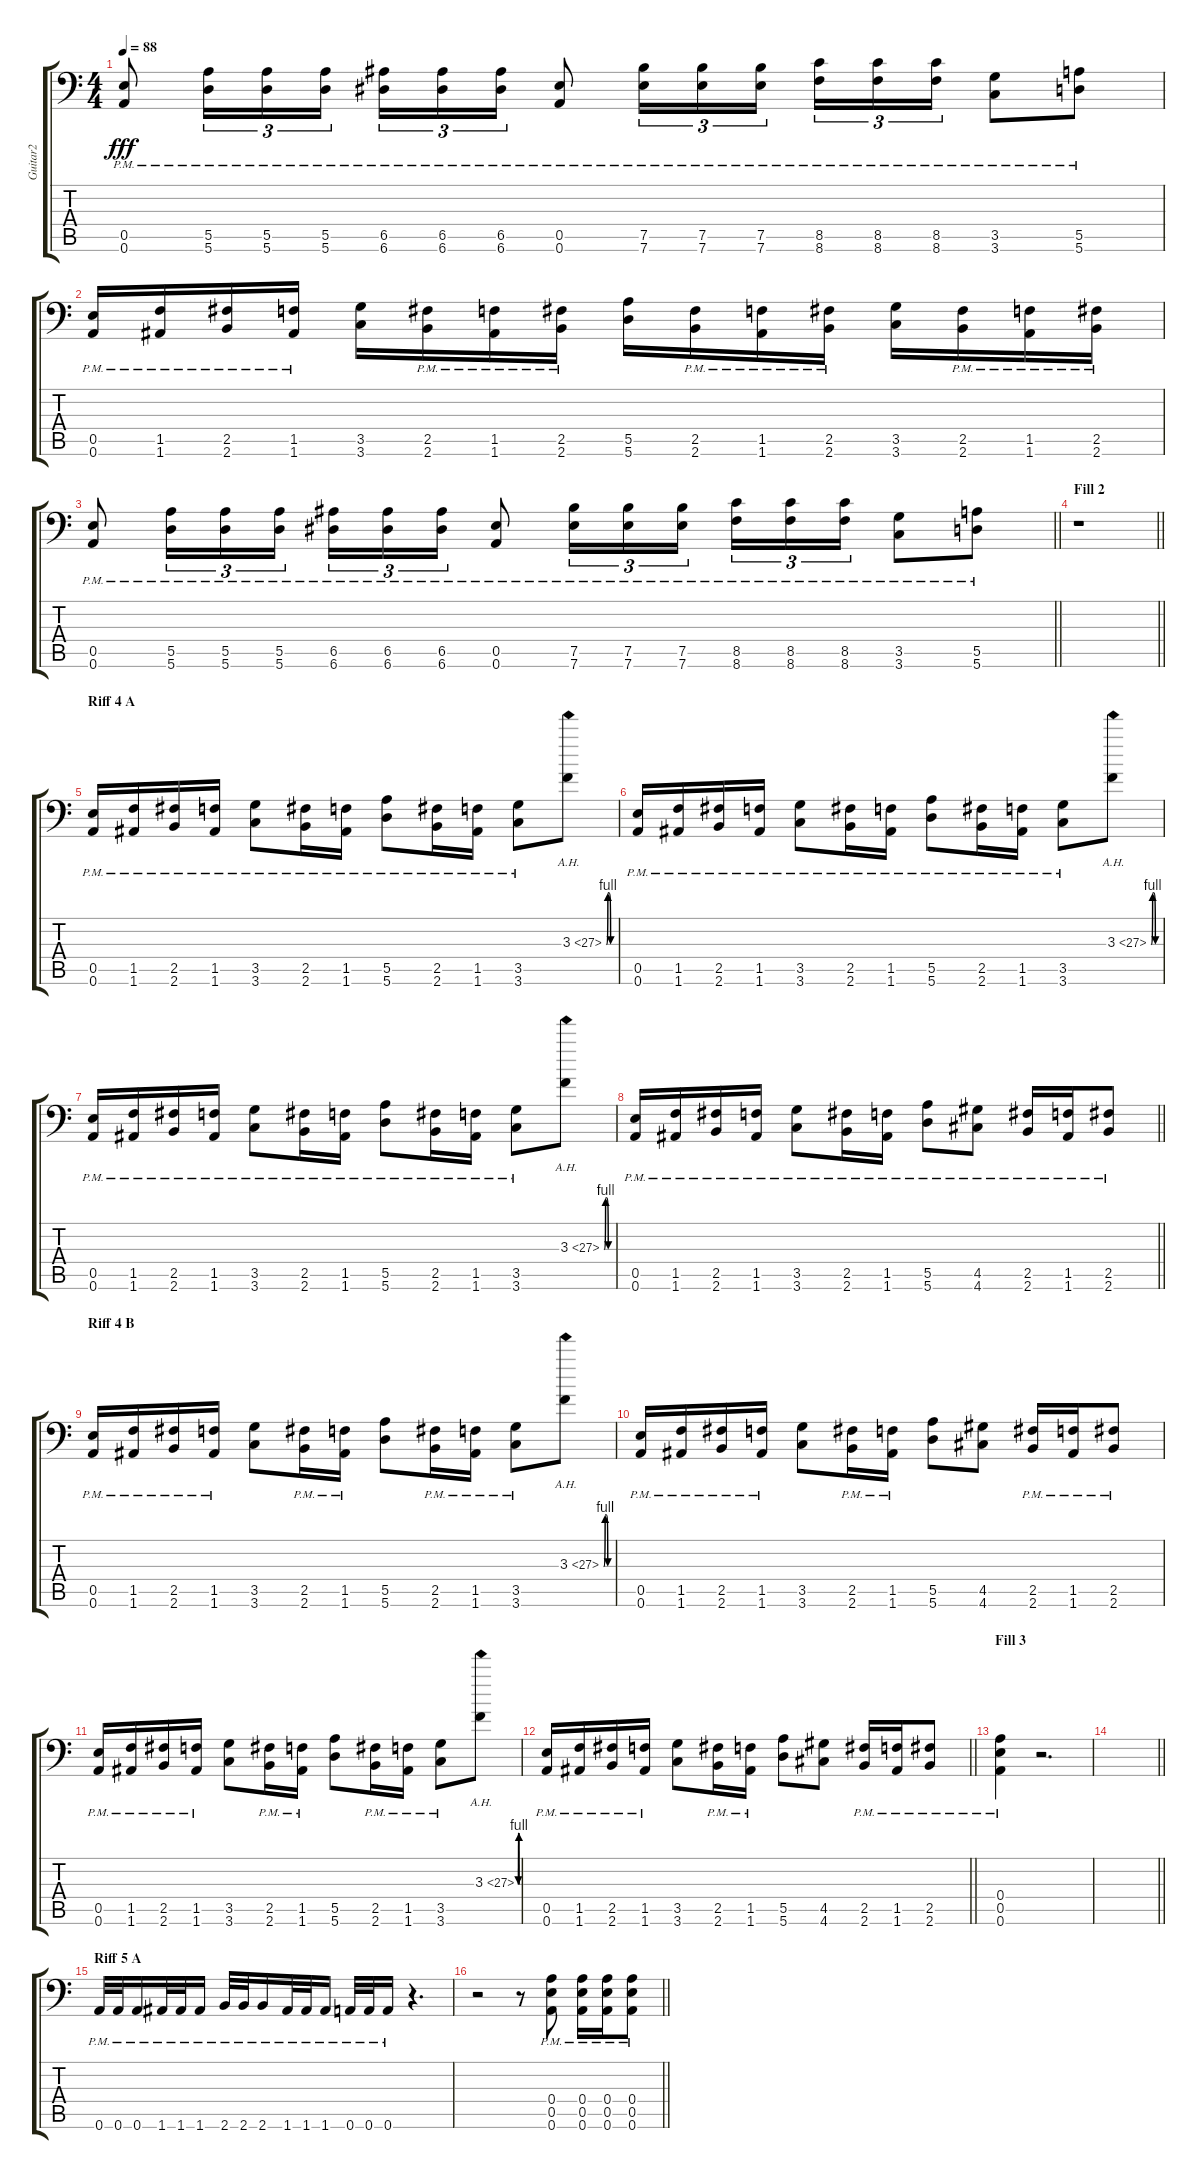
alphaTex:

\track ("Guitar2" "Guitar2") {instrument distortionguitar}
\staff {score tabs}
\tuning (B3 G3 D3 A2 E2 A1) {hide}
\ts (4 4)
\tempo 88
\clef f4
\ks c
(0.5{pm} 0.6{pm}).8{dy fff} (5.5{pm} 5.6{pm}).16{tu (3 2)} (5.5{pm} 5.6{pm}).16{tu (3 2)} (5.5{pm} 5.6{pm}).16{tu (3 2)} (6.5{pm} 6.6{pm}).16{tu (3 2)} (6.5{pm} 6.6{pm}).16{tu (3 2)} (6.5{pm} 6.6{pm}).16{tu (3 2)} (0.5{pm} 0.6{pm}).8 (7.5{pm} 7.6{pm}).16{tu (3 2)} (7.5{pm} 7.6{pm}).16{tu (3 2)} (7.5{pm} 7.6{pm}).16{tu (3 2) beam splitsecondary} (8.5{pm} 8.6{pm}).16{tu (3 2)} (8.5{pm} 8.6{pm}).16{tu (3 2)} (8.5{pm} 8.6{pm}).16{tu (3 2)} (3.5{pm} 3.6{pm}).8 (5.5{pm} 5.6{pm}).8 |
(0.5{pm} 0.6{pm}).16 (1.5{pm} 1.6{pm}).16 (2.5{pm} 2.6{pm}).16 (1.5{pm} 1.6{pm}).16 (3.5 3.6).16 (2.5{pm} 2.6{pm}).16 (1.5{pm} 1.6{pm}).16 (2.5{pm} 2.6{pm}).16 (5.5 5.6).16 (2.5{pm} 2.6{pm}).16 (1.5{pm} 1.6{pm}).16 (2.5{pm} 2.6{pm}).16 (3.5 3.6).16 (2.5{pm} 2.6{pm}).16 (1.5{pm} 1.6{pm}).16 (2.5{pm} 2.6{pm}).16 |
\barLineRight lightlight
(0.5{pm} 0.6{pm}).8 (5.5{pm} 5.6{pm}).16{tu (3 2)} (5.5{pm} 5.6{pm}).16{tu (3 2)} (5.5{pm} 5.6{pm}).16{tu (3 2)} (6.5{pm} 6.6{pm}).16{tu (3 2)} (6.5{pm} 6.6{pm}).16{tu (3 2)} (6.5{pm} 6.6{pm}).16{tu (3 2)} (0.5{pm} 0.6{pm}).8 (7.5{pm} 7.6{pm}).16{tu (3 2)} (7.5{pm} 7.6{pm}).16{tu (3 2)} (7.5{pm} 7.6{pm}).16{tu (3 2) beam splitsecondary} (8.5{pm} 8.6{pm}).16{tu (3 2)} (8.5{pm} 8.6{pm}).16{tu (3 2)} (8.5{pm} 8.6{pm}).16{tu (3 2)} (3.5{pm} 3.6{pm}).8 (5.5{pm} 5.6{pm}).8 |
\section ("" "Fill 2")
\barLineRight lightlight
r.1 |
\section ("" "Riff 4 A")
(0.5{pm} 0.6{pm}).16 (1.5{pm} 1.6{pm}).16 (2.5{pm} 2.6{pm}).16 (1.5{pm} 1.6{pm}).16 (3.5{pm} 3.6{pm}).8 (2.5{pm} 2.6{pm}).16 (1.5{pm} 1.6{pm}).16 (5.5{pm} 5.6{pm}).8 (2.5{pm} 2.6{pm}).16 (1.5{pm} 1.6{pm}).16 (3.5{pm} 3.6{pm}).8 3.3{be (custom 0 0 10 4 20 4 30 0 60 0) ah 24}.8 |
(0.5{pm} 0.6{pm}).16 (1.5{pm} 1.6{pm}).16 (2.5{pm} 2.6{pm}).16 (1.5{pm} 1.6{pm}).16 (3.5{pm} 3.6{pm}).8 (2.5{pm} 2.6{pm}).16 (1.5{pm} 1.6{pm}).16 (5.5{pm} 5.6{pm}).8 (2.5{pm} 2.6{pm}).16 (1.5{pm} 1.6{pm}).16 (3.5{pm} 3.6{pm}).8 3.3{be (custom 0 0 10 4 20 4 30 0 60 0) ah 24}.8 |
(0.5{pm} 0.6{pm}).16 (1.5{pm} 1.6{pm}).16 (2.5{pm} 2.6{pm}).16 (1.5{pm} 1.6{pm}).16 (3.5{pm} 3.6{pm}).8 (2.5{pm} 2.6{pm}).16 (1.5{pm} 1.6{pm}).16 (5.5{pm} 5.6{pm}).8 (2.5{pm} 2.6{pm}).16 (1.5{pm} 1.6{pm}).16 (3.5{pm} 3.6{pm}).8 3.3{be (custom 0 0 10 4 20 4 30 0 60 0) ah 24}.8 |
\barLineRight lightlight
(0.5{pm} 0.6{pm}).16 (1.5{pm} 1.6{pm}).16 (2.5{pm} 2.6{pm}).16 (1.5{pm} 1.6{pm}).16 (3.5{pm} 3.6{pm}).8 (2.5{pm} 2.6{pm}).16 (1.5{pm} 1.6{pm}).16 (5.5{pm} 5.6{pm}).8 (4.5{pm} 4.6{pm}).8 (2.5{pm} 2.6{pm}).16 (1.5{pm} 1.6{pm}).16 (2.5{pm} 2.6{pm}).8 |
\section ("" "Riff 4 B")
(0.5{pm} 0.6{pm}).16 (1.5{pm} 1.6{pm}).16 (2.5{pm} 2.6{pm}).16 (1.5{pm} 1.6{pm}).16 (3.5 3.6).8 (2.5{pm} 2.6{pm}).16 (1.5{pm} 1.6{pm}).16 (5.5 5.6).8 (2.5{pm} 2.6{pm}).16 (1.5{pm} 1.6{pm}).16 (3.5{pm} 3.6{pm}).8 3.3{be (custom 0 0 10 4 20 4 30 0 60 0) ah 24}.8 |
(0.5{pm} 0.6{pm}).16 (1.5{pm} 1.6{pm}).16 (2.5{pm} 2.6{pm}).16 (1.5{pm} 1.6{pm}).16 (3.5 3.6).8 (2.5{pm} 2.6{pm}).16 (1.5{pm} 1.6{pm}).16 (5.5 5.6).8 (4.5 4.6).8 (2.5{pm} 2.6{pm}).16 (1.5{pm} 1.6{pm}).16 (2.5{pm} 2.6{pm}).8 |
(0.5{pm} 0.6{pm}).16 (1.5{pm} 1.6{pm}).16 (2.5{pm} 2.6{pm}).16 (1.5{pm} 1.6{pm}).16 (3.5 3.6).8 (2.5{pm} 2.6{pm}).16 (1.5{pm} 1.6{pm}).16 (5.5 5.6).8 (2.5{pm} 2.6{pm}).16 (1.5{pm} 1.6{pm}).16 (3.5{pm} 3.6{pm}).8 3.3{be (custom 0 0 10 4 20 4 30 0 60 0) ah 24}.8 |
\barLineRight lightlight
(0.5{pm} 0.6{pm}).16 (1.5{pm} 1.6{pm}).16 (2.5{pm} 2.6{pm}).16 (1.5{pm} 1.6{pm}).16 (3.5 3.6).8 (2.5{pm} 2.6{pm}).16 (1.5{pm} 1.6{pm}).16 (5.5 5.6).8 (4.5 4.6).8 (2.5{pm} 2.6{pm}).16 (1.5{pm} 1.6{pm}).16 (2.5{pm} 2.6{pm}).8 |
\section ("" "Fill 3")
(0.4{pm} 0.5{pm} 0.6{pm}).4 r.2{d} |
\barLineRight lightlight
|
\section ("" "Riff 5 A")
0.6{pm}.32 0.6{pm}.32 0.6{pm}.16 1.6{pm}.32 1.6{pm}.32 1.6{pm}.16 2.6{pm}.32 2.6{pm}.32 2.6{pm}.16 1.6{pm}.32 1.6{pm}.32 1.6{pm}.16 0.6{pm}.32 0.6{pm}.32 0.6{pm}.16 r.4{d} |
\barLineRight lightlight
r.2 r.8 (0.4{pm} 0.5{pm} 0.6{pm}).8 (0.4{pm} 0.5{pm} 0.6{pm}).16 (0.4{pm} 0.5{pm} 0.6{pm}).16 (0.4{pm} 0.5{pm} 0.6{pm}).8
